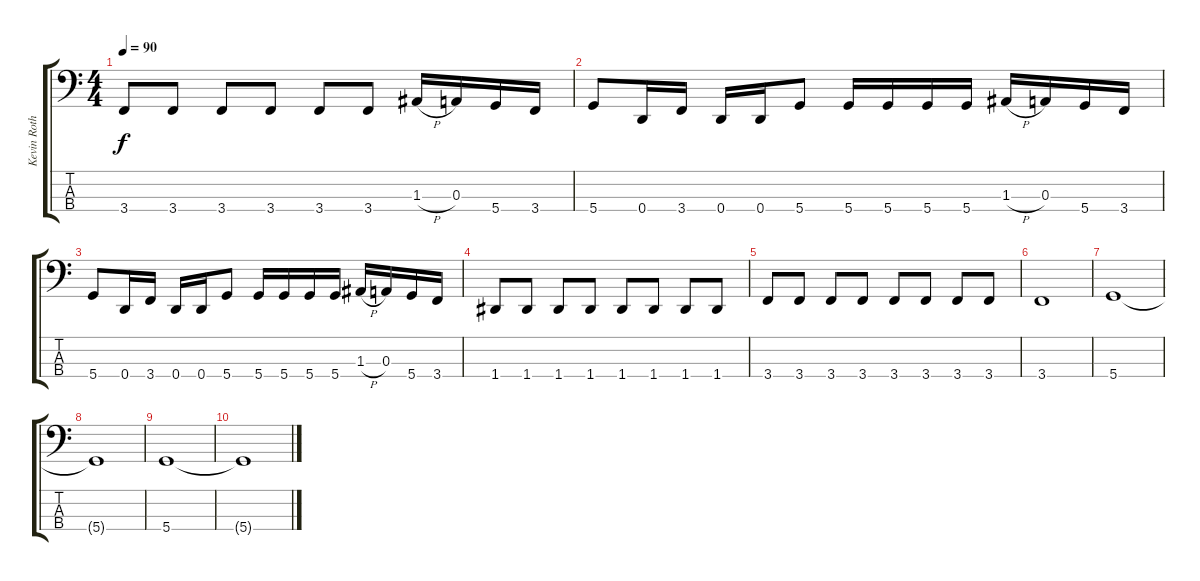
\track ("Kevin Rothney" "Kevin Roth") {instrument electricbassfinger}
\staff {score tabs}
\tuning (G2 D2 A1 D1) {hide}
\ts (4 4)
\tempo 90
\clef f4
\ks c
3.4.8{dy f} 3.4.8 3.4.8 3.4.8 3.4.8 3.4.8 1.3{h}.16 0.3.16 5.4.16 3.4.16 |
5.4.8 0.4.16 3.4.16 0.4.16 0.4.16 5.4.8 5.4.16 5.4.16 5.4.16 5.4.16 1.3{h}.16 0.3.16 5.4.16 3.4.16 |
5.4.8 0.4.16 3.4.16 0.4.16 0.4.16 5.4.8 5.4.16 5.4.16 5.4.16 5.4.16 1.3{h}.16 0.3.16 5.4.16 3.4.16 |
1.4.8 1.4.8 1.4.8 1.4.8 1.4.8 1.4.8 1.4.8 1.4.8 |
3.4.8 3.4.8 3.4.8 3.4.8 3.4.8 3.4.8 3.4.8 3.4.8 |
3.4.1 |
5.4.1 |
5.4{t}.1 |
5.4.1 |
5.4{t}.1
